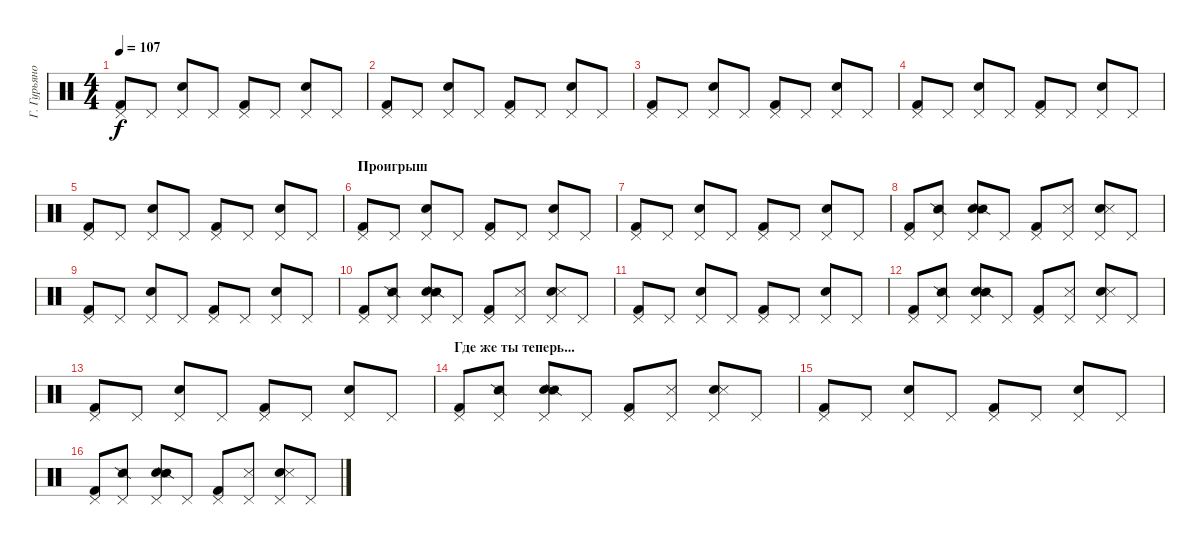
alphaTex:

\track ("Г. Гурьянов" "Г. Гурьяно") {instrument percussion}
\staff {score}
\articulation defaults
\ts (4 4)
\tempo 107
\clef neutral
\ks c
("Pedal Hi-Hat (hit)" "Kick (hit) 2").8{dy f} "Pedal Hi-Hat (hit)".8 ("Pedal Hi-Hat (hit)" "Snare (hit) 2").8 "Pedal Hi-Hat (hit)".8 ("Pedal Hi-Hat (hit)" "Kick (hit) 2").8 "Pedal Hi-Hat (hit)".8 ("Pedal Hi-Hat (hit)" "Snare (hit) 2").8 "Pedal Hi-Hat (hit)".8 |
("Pedal Hi-Hat (hit)" "Kick (hit) 2").8 "Pedal Hi-Hat (hit)".8 ("Pedal Hi-Hat (hit)" "Snare (hit) 2").8 "Pedal Hi-Hat (hit)".8 ("Pedal Hi-Hat (hit)" "Kick (hit) 2").8 "Pedal Hi-Hat (hit)".8 ("Pedal Hi-Hat (hit)" "Snare (hit) 2").8 "Pedal Hi-Hat (hit)".8 |
("Pedal Hi-Hat (hit)" "Kick (hit) 2").8 "Pedal Hi-Hat (hit)".8 ("Pedal Hi-Hat (hit)" "Snare (hit) 2").8 "Pedal Hi-Hat (hit)".8 ("Pedal Hi-Hat (hit)" "Kick (hit) 2").8 "Pedal Hi-Hat (hit)".8 ("Pedal Hi-Hat (hit)" "Snare (hit) 2").8 "Pedal Hi-Hat (hit)".8 |
("Pedal Hi-Hat (hit)" "Kick (hit) 2").8 "Pedal Hi-Hat (hit)".8 ("Pedal Hi-Hat (hit)" "Snare (hit) 2").8 "Pedal Hi-Hat (hit)".8 ("Pedal Hi-Hat (hit)" "Kick (hit) 2").8 "Pedal Hi-Hat (hit)".8 ("Pedal Hi-Hat (hit)" "Snare (hit) 2").8 "Pedal Hi-Hat (hit)".8 |
("Pedal Hi-Hat (hit)" "Kick (hit) 2").8 "Pedal Hi-Hat (hit)".8 ("Pedal Hi-Hat (hit)" "Snare (hit) 2").8 "Pedal Hi-Hat (hit)".8 ("Pedal Hi-Hat (hit)" "Kick (hit) 2").8 "Pedal Hi-Hat (hit)".8 ("Pedal Hi-Hat (hit)" "Snare (hit) 2").8 "Pedal Hi-Hat (hit)".8 |
\section ("" "Проигрыш")
("Pedal Hi-Hat (hit)" "Kick (hit) 2").8 "Pedal Hi-Hat (hit)".8 ("Pedal Hi-Hat (hit)" "Snare (hit) 2").8 "Pedal Hi-Hat (hit)".8 ("Pedal Hi-Hat (hit)" "Kick (hit) 2").8 "Pedal Hi-Hat (hit)".8 ("Pedal Hi-Hat (hit)" "Snare (hit) 2").8 "Pedal Hi-Hat (hit)".8 |
("Pedal Hi-Hat (hit)" "Kick (hit) 2").8 "Pedal Hi-Hat (hit)".8 ("Pedal Hi-Hat (hit)" "Snare (hit) 2").8 "Pedal Hi-Hat (hit)".8 ("Pedal Hi-Hat (hit)" "Kick (hit) 2").8 "Pedal Hi-Hat (hit)".8 ("Pedal Hi-Hat (hit)" "Snare (hit) 2").8 "Pedal Hi-Hat (hit)".8 |
("Pedal Hi-Hat (hit)" "Kick (hit) 2").8 ("Pedal Hi-Hat (hit)" "Snare (side stick) 2").8 ("Pedal Hi-Hat (hit)" "Snare (hit) 2" "Snare (side stick) 2").8 "Pedal Hi-Hat (hit)".8 ("Pedal Hi-Hat (hit)" "Kick (hit) 2").8 ("Pedal Hi-Hat (hit)" "Snare (side stick) 3").8 ("Pedal Hi-Hat (hit)" "Snare (hit) 2" "Snare (side stick) 3").8 "Pedal Hi-Hat (hit)".8 |
("Pedal Hi-Hat (hit)" "Kick (hit) 2").8 "Pedal Hi-Hat (hit)".8 ("Pedal Hi-Hat (hit)" "Snare (hit) 2").8 "Pedal Hi-Hat (hit)".8 ("Pedal Hi-Hat (hit)" "Kick (hit) 2").8 "Pedal Hi-Hat (hit)".8 ("Pedal Hi-Hat (hit)" "Snare (hit) 2").8 "Pedal Hi-Hat (hit)".8 |
("Pedal Hi-Hat (hit)" "Kick (hit) 2").8 ("Pedal Hi-Hat (hit)" "Snare (side stick) 2").8 ("Pedal Hi-Hat (hit)" "Snare (hit) 2" "Snare (side stick) 2").8 "Pedal Hi-Hat (hit)".8 ("Pedal Hi-Hat (hit)" "Kick (hit) 2").8 ("Pedal Hi-Hat (hit)" "Snare (side stick) 3").8 ("Pedal Hi-Hat (hit)" "Snare (hit) 2" "Snare (side stick) 3").8 "Pedal Hi-Hat (hit)".8 |
("Pedal Hi-Hat (hit)" "Kick (hit) 2").8 "Pedal Hi-Hat (hit)".8 ("Pedal Hi-Hat (hit)" "Snare (hit) 2").8 "Pedal Hi-Hat (hit)".8 ("Pedal Hi-Hat (hit)" "Kick (hit) 2").8 "Pedal Hi-Hat (hit)".8 ("Pedal Hi-Hat (hit)" "Snare (hit) 2").8 "Pedal Hi-Hat (hit)".8 |
("Pedal Hi-Hat (hit)" "Kick (hit) 2").8 ("Pedal Hi-Hat (hit)" "Snare (side stick) 2").8 ("Pedal Hi-Hat (hit)" "Snare (hit) 2" "Snare (side stick) 2").8 "Pedal Hi-Hat (hit)".8 ("Pedal Hi-Hat (hit)" "Kick (hit) 2").8 ("Pedal Hi-Hat (hit)" "Snare (side stick) 3").8 ("Pedal Hi-Hat (hit)" "Snare (hit) 2" "Snare (side stick) 3").8 "Pedal Hi-Hat (hit)".8 |
("Pedal Hi-Hat (hit)" "Kick (hit) 2").8 "Pedal Hi-Hat (hit)".8 ("Pedal Hi-Hat (hit)" "Snare (hit) 2").8 "Pedal Hi-Hat (hit)".8 ("Pedal Hi-Hat (hit)" "Kick (hit) 2").8 "Pedal Hi-Hat (hit)".8 ("Pedal Hi-Hat (hit)" "Snare (hit) 2").8 "Pedal Hi-Hat (hit)".8 |
\section ("" "Где же ты теперь...")
("Pedal Hi-Hat (hit)" "Kick (hit) 2").8 ("Pedal Hi-Hat (hit)" "Snare (side stick) 2").8 ("Pedal Hi-Hat (hit)" "Snare (hit) 2" "Snare (side stick) 2").8 "Pedal Hi-Hat (hit)".8 ("Pedal Hi-Hat (hit)" "Kick (hit) 2").8 ("Pedal Hi-Hat (hit)" "Snare (side stick) 3").8 ("Pedal Hi-Hat (hit)" "Snare (hit) 2" "Snare (side stick) 3").8 "Pedal Hi-Hat (hit)".8 |
("Pedal Hi-Hat (hit)" "Kick (hit) 2").8 "Pedal Hi-Hat (hit)".8 ("Pedal Hi-Hat (hit)" "Snare (hit) 2").8 "Pedal Hi-Hat (hit)".8 ("Pedal Hi-Hat (hit)" "Kick (hit) 2").8 "Pedal Hi-Hat (hit)".8 ("Pedal Hi-Hat (hit)" "Snare (hit) 2").8 "Pedal Hi-Hat (hit)".8 |
("Pedal Hi-Hat (hit)" "Kick (hit) 2").8 ("Pedal Hi-Hat (hit)" "Snare (side stick) 2").8 ("Pedal Hi-Hat (hit)" "Snare (hit) 2" "Snare (side stick) 2").8 "Pedal Hi-Hat (hit)".8 ("Pedal Hi-Hat (hit)" "Kick (hit) 2").8 ("Pedal Hi-Hat (hit)" "Snare (side stick) 3").8 ("Pedal Hi-Hat (hit)" "Snare (hit) 2" "Snare (side stick) 3").8 "Pedal Hi-Hat (hit)".8
